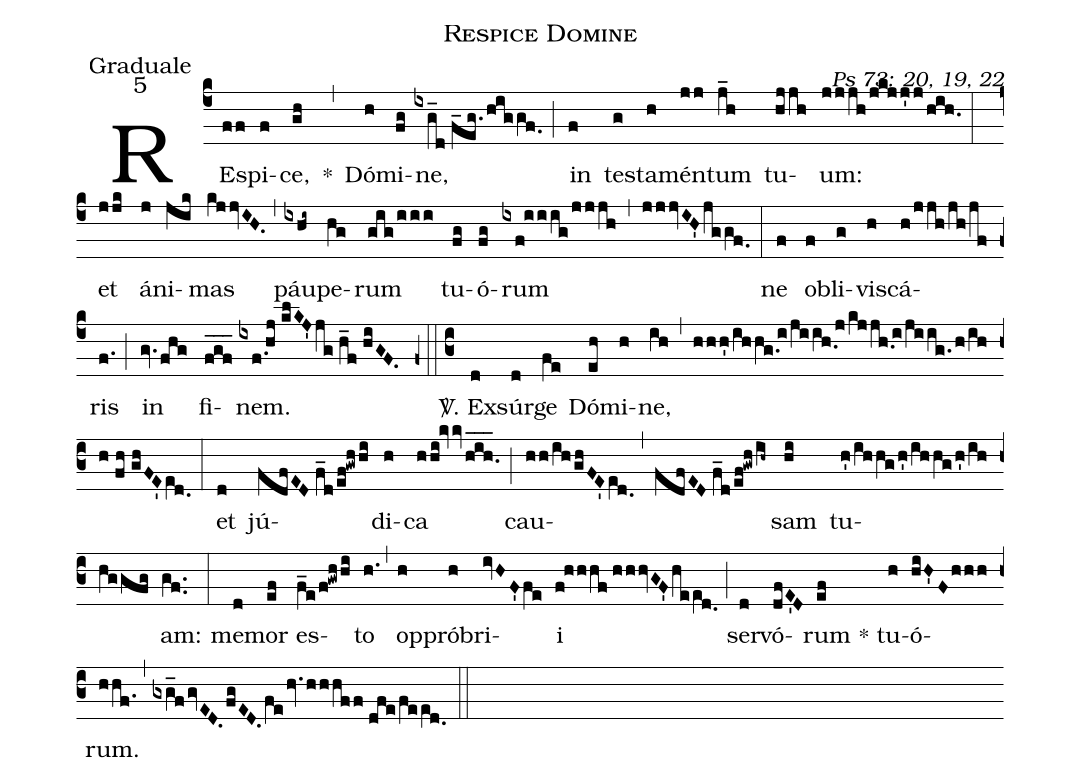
name: Respice Domine;
office-part: Graduale;
mode: 5;
commentary: Ps 73: 20, 19, 22;
%%
(c4) RE(ff)spi(f)ce,(gh) *(,) Dó(h)mi(fg)ne,(ixg_d//f_eg.higgf.0) (;) in(f) tes(g)ta(h)mén(jj)tum(j_h) tu(hjjh)um:(jjjh/jkjj'j/hih.) (:)
et(jjk) á(j)ni(jik)mas(kjjvIH.) (,) páu(ixhi~)pe(hg)rum(gig/iii) tu(fg)ó(fg)rum(ixf!iiig/jjjh) (,) (jjjvIH'jggf.0) (:)
ne(f) ob(f)li(g)vis(h)cá(h/jjh/jh/jf)ris(f.) (;) in(gv.fhg) fi(f_g_f_)nem.(ixf./[-0.5]hj//klKJ'jg//h_f//hiGF.) (z0::c3)
<sp>V/</sp>. Ex(d)súr(d)ge(fe) Dó(eh)mi(h)ne,(ih) (,) (hhh'/ihhg./[-0.5]i/ji/!ih.0/[-0.5]j/!kj/!jh.0/[-0.5]i/jiig./h/ihh//fh//ghFE'e[ll:1]d.0) (:)
et(d) jú(fdfED//f_d/ef!gwhhi)di(h)ca(hhi!kvvh_i_h._) (;) cau(hh/ihghFE'e[ll:1]d.0)(,)(fdfED//f_d/ef!gwh/ih~)sam(hi) tu(h'/ihhg/h'/ihhg/h'/ihhggfg)am:(gf..) (:)
me(d)mor(ef) es(f_e/f!gwhhi)to(h.) (,) op(h)pró(h)bri(ivHF'fe)i(f!hhhf//hhhvGF'hee[ll:1]d.0) (;) ser(d)vó(dfE'D)rum(ef) * tu(h)ó(hiH'Fhhh)rum.(hhf.) (,) (gxg_fgvED.fgED.fehv.hhhff//dfe/fee[ll:1]d.0) (::)
